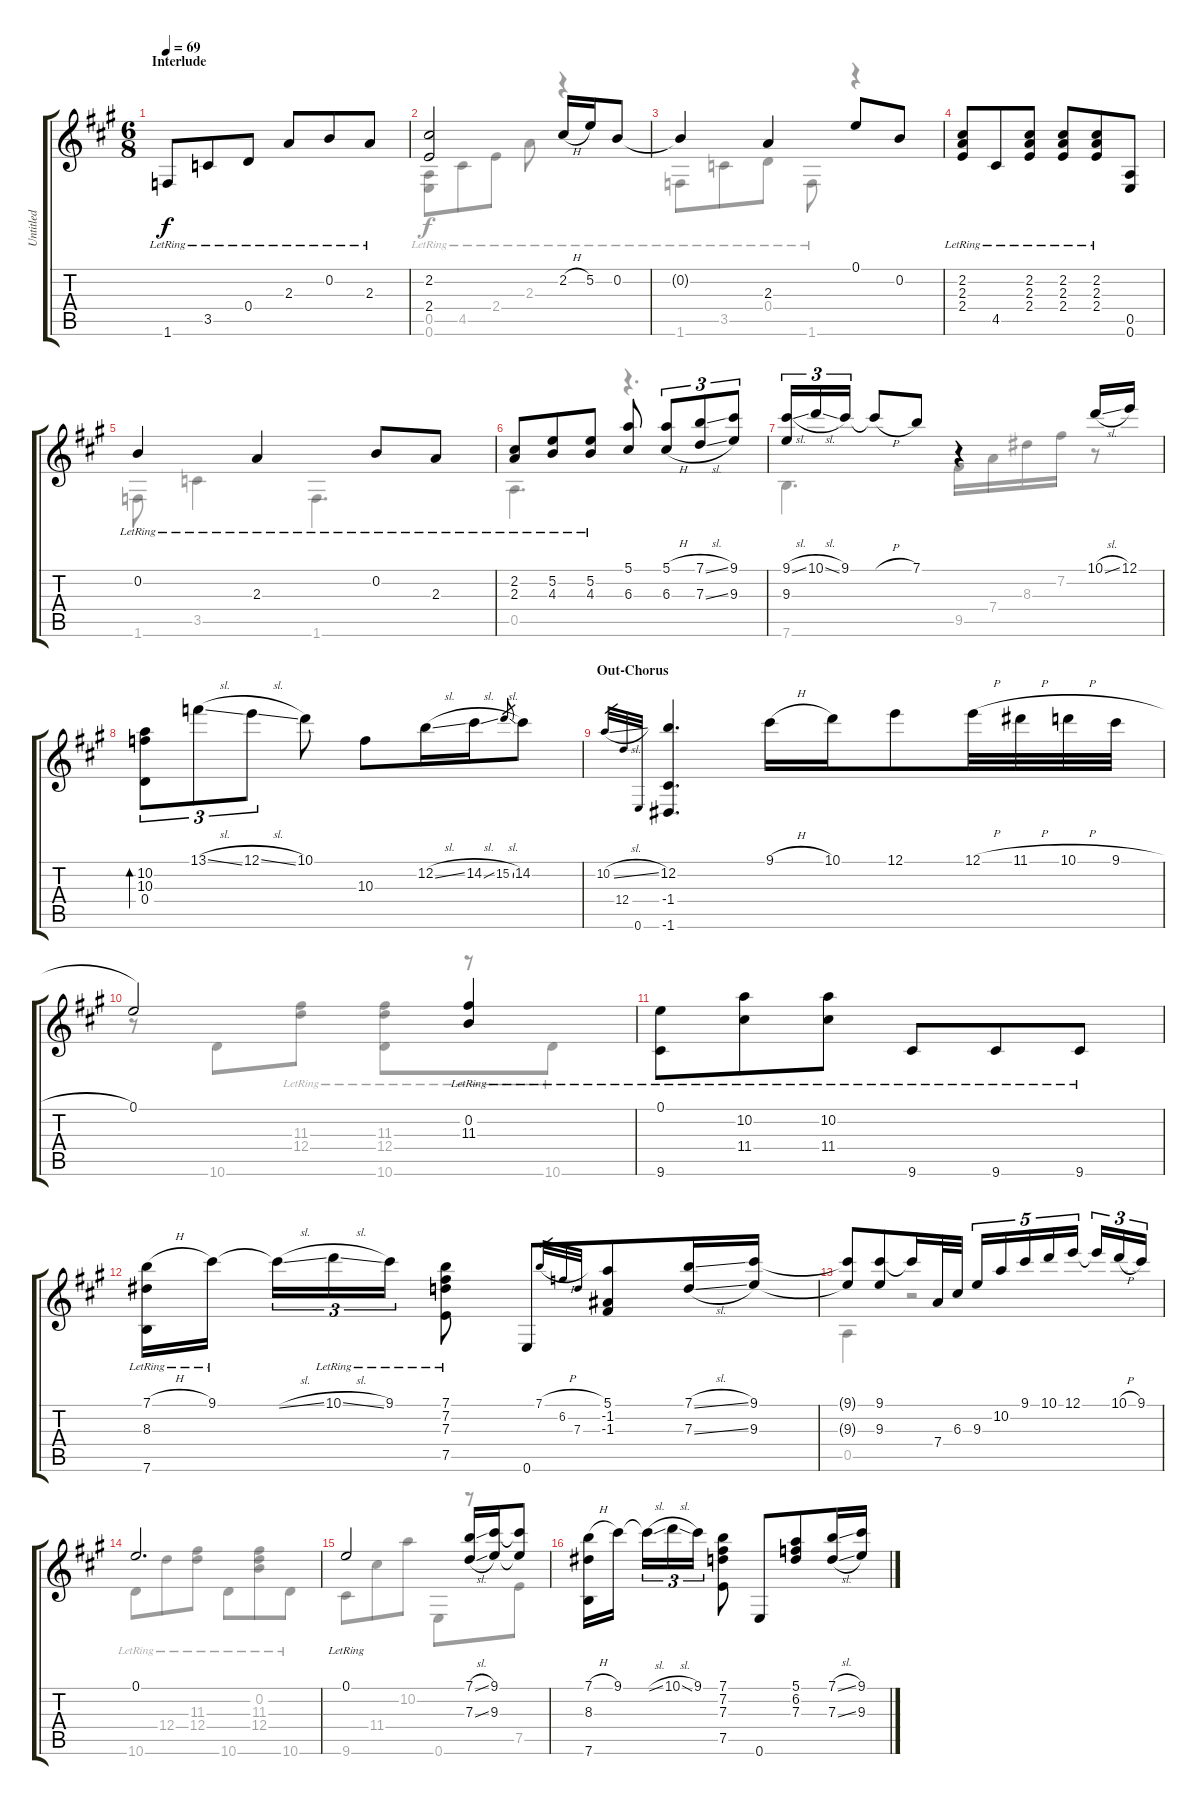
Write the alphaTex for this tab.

\track ("Untitled" "Untitled") {instrument acousticguitarnylon}
\staff {score tabs}
\tuning (E4 B3 G3 D3 A2 E2) {hide}
\voice
\ts (6 8)
\section ("" "Interlude")
\tempo 69
\clef g2
\ks a
1.6{lr}.8{dy f} 3.5{lr}.8 0.4{lr}.8 2.3{lr}.8 0.2{lr}.8 2.3{lr}.8 |
(2.2 2.4).2 2.2{h}.16 5.2.16 0.2.8 |
0.2{t}.4 2.3.4 0.1.8 0.2.8 |
(2.2{lr} 2.3{lr} 2.4{lr}).8 4.5{lr}.8 (2.2{lr} 2.3{lr} 2.4{lr}).8 (2.2{lr} 2.3{lr} 2.4{lr}).8 (2.2{lr} 2.3{lr} 2.4{lr}).8 (0.5 0.6).8 |
0.2{lr}.4 2.3{lr}.4 0.2{lr}.8 2.3{lr}.8 |
(2.2{lr} 2.3{lr}).8 (5.2{lr} 4.3{lr}).8 (5.2{lr} 4.3{lr}).8 (5.1 6.3).8 (5.1{h} 6.3{h}).8{tu (3 2)} (7.1{sl} 7.3{sl}).8{tu (3 2)} (9.1 9.3).8{tu (3 2)} |
(9.1{sl} 9.3).16{tu (3 2)} 10.1{sl}.16{tu (3 2)} 9.1.16{tu (3 2)} 9.1{h t}.8 7.1.8 r.4 10.1{sl}.16 12.1.16 |
(10.2 10.3 0.4).8{tu (3 2) bd 30} 13.1{sl}.8{tu (3 2)} 12.1{sl}.8{tu (3 2)} 10.1.8 10.3.8 12.2{sl}.16 14.2{sl}.16 15.2{sl}.8{gr} 14.2.8 |
\section ("" "Out-Chorus")
10.2{sl}.32{gr} 12.4.32{gr} 0.6.32{gr} (12.2 -1.4 -1.6).4{d} 9.1{h}.16 10.1.16 12.1.8 12.1{h}.32 11.1{h}.32 10.1{h}.32 9.1{h}.32 |
0.1.2 (0.2{lr} 11.3{lr}).4 |
(0.1{lr} 9.6{lr}).8 (10.2{lr} 11.4{lr}).8 (10.2{lr} 11.4{lr}).8 9.6{lr}.8 9.6{lr}.8 9.6{lr}.8 |
(7.1{h lr} 8.3{lr} 7.6{lr}).16 9.1{lr}.16{beam splitsecondary} 9.1{sl t}.16{tu (3 2)} 10.1{sl lr}.16{tu (3 2)} 9.1{lr}.16{tu (3 2)} (7.1{lr} 7.2{lr} 7.3{lr} 7.5{lr}).8 0.6.8 7.1{h}.32{gr} 6.2.32{gr} 7.3.32{gr} (5.1 -1.2 -1.3).8 (7.1{sl} 7.3{sl}).16 (9.1 9.3).16 |
(9.1{t} 9.3{t}).8 (9.1 9.3).8 9.1{t}.16 7.4.32 6.3.32 9.3.16{tu (5 4)} 10.2.16{tu (5 4)} 9.1.16{tu (5 4)} 10.1.16{tu (5 4)} 12.1.16{tu (5 4) beam splitsecondary} 12.1{t}.16{tu (3 2)} 10.1{h}.16{tu (3 2)} 9.1.16{tu (3 2)} |
0.1.2{d} |
0.1{lr}.2 (7.1{sl} 7.3{sl}).16 (9.1 9.3).16 (9.1{t} 9.3{t}).8 |
(7.1{h} 8.3 7.6).16 9.1.16{beam splitsecondary} 9.1{sl t}.16{tu (3 2)} 10.1{sl}.16{tu (3 2)} 9.1.16{tu (3 2)} (7.1 7.2 7.3 7.5).8 0.6.8 (5.1 6.2 7.3).8 (7.1{sl} 7.3{sl}).16 (9.1 9.3).16
\voice
\clef g2
\ottava regular
\simile none
\ks a
|
(0.5{lr} 0.6{lr}).8 4.5{lr}.8 2.4{lr}.8 2.3{lr}.8 r.4 |
1.6{lr}.8 3.5{lr}.8 0.4{lr}.8 1.6{lr}.8 r.4 |
|
1.6.8 3.5.4 1.6.4{d} |
0.5.4{d} r.4{d} |
7.6.4{d} 9.5.16 7.4.16 8.3.16 7.2.16 r.8 |
|
|
r.8 10.6.8 (11.3{lr} 12.4{lr}).8 (11.3{lr} 12.4{lr} 10.6{lr}).8 r.8 10.6{lr}.8 |
|
|
0.5.4 r.2 |
10.6{lr}.8 12.4{lr}.8 (11.3{lr} 12.4{lr}).8 10.6{lr}.8 (0.2{lr} 11.3{lr} 12.4{lr}).8 10.6{lr}.8 |
9.6.8 11.4.8 10.2.8 0.6.8 r.8 7.5.8 |
